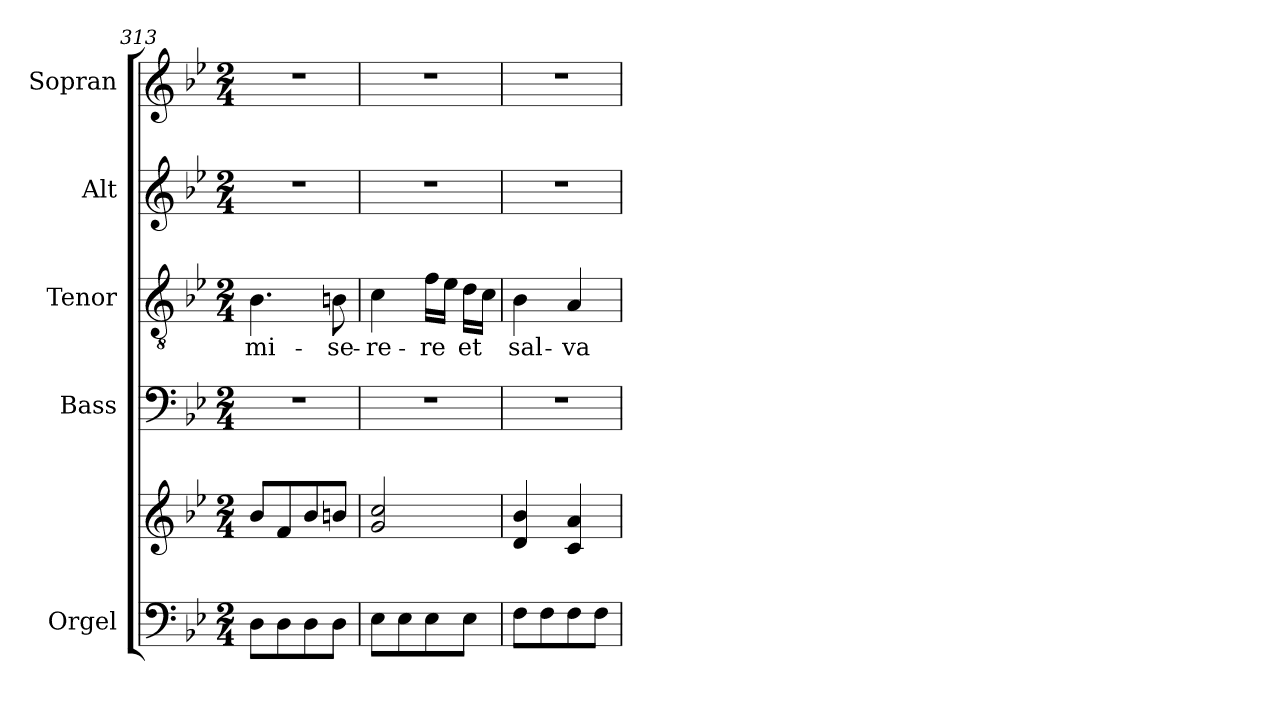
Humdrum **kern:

**kern	**kern	**kern	**kern	**text	**kern	**kern
*part5	*part5	*part4	*part3	*part3	*part2	*part1
*staff6	*staff5	*staff4	*staff3	*staff3	*staff2	*staff1
*I"Orgel	*	*I"Bass	*I"Tenor	*	*I"Alt	*I"Sopran
*I'Org.	*	*I'B.	*I'T.	*	*I'A.	*I'S.
*clefF4	*clefG2	*clefF4	*clefGv2	*	*clefG2	*clefG2
*k[b-e-]	*k[b-e-]	*k[b-e-]	*k[b-e-]	*	*k[b-e-]	*k[b-e-]
*B-:	*B-:	*B-:	*B-:	*	*B-:	*B-:
*M2/4	*M2/4	*M2/4	*M2/4	*	*M2/4	*M2/4
=313	=313	=313	=313	=313	=313	=313
!	!	!	!	!LO:LY:b	!	!
8D\L	8b-/L	2r	4.B-\	mi-	2r	2r
8D\	8f/	.	.	.	.	.
8D\	8b-/	.	.	.	.	.
!	!	!	!	!LO:LY:b	!	!
8D\J	8bn/J	.	8Bn\	-se-	.	.
=314	=314	=314	=314	=314	=314	=314
!	!	!	!	!LO:LY:b	!	!
8E-\L	2g/ 2cc/	2r	4c\	-re-	2r	2r
8E-\	.	.	.	.	.	.
!	!	!	!	!LO:LY:b	!	!
8E-\	.	.	16f\LL	-re	.	.
.	.	.	16e-\JJ	.	.	.
!	!	!	!	!LO:LY:b	!	!
8E-\J	.	.	16d\LL	et	.	.
.	.	.	16c\JJ	.	.	.
!!LO:LB:g=z
=315	=315	=315	=315	=315	=315	=315
!	!	!	!	!LO:LY:b	!	!
8F\L	4d/ 4b-/	2r	4B-\	sal-	2r	2r
8F\	.	.	.	.	.	.
!	!	!	!	!LO:LY:b	!	!
8F\	4c/ 4a/	.	4A/	-va	.	.
8F\J	.	.	.	.	.	.
=	=	=	=	=	=	=
*-	*-	*-	*-	*-	*-	*-
